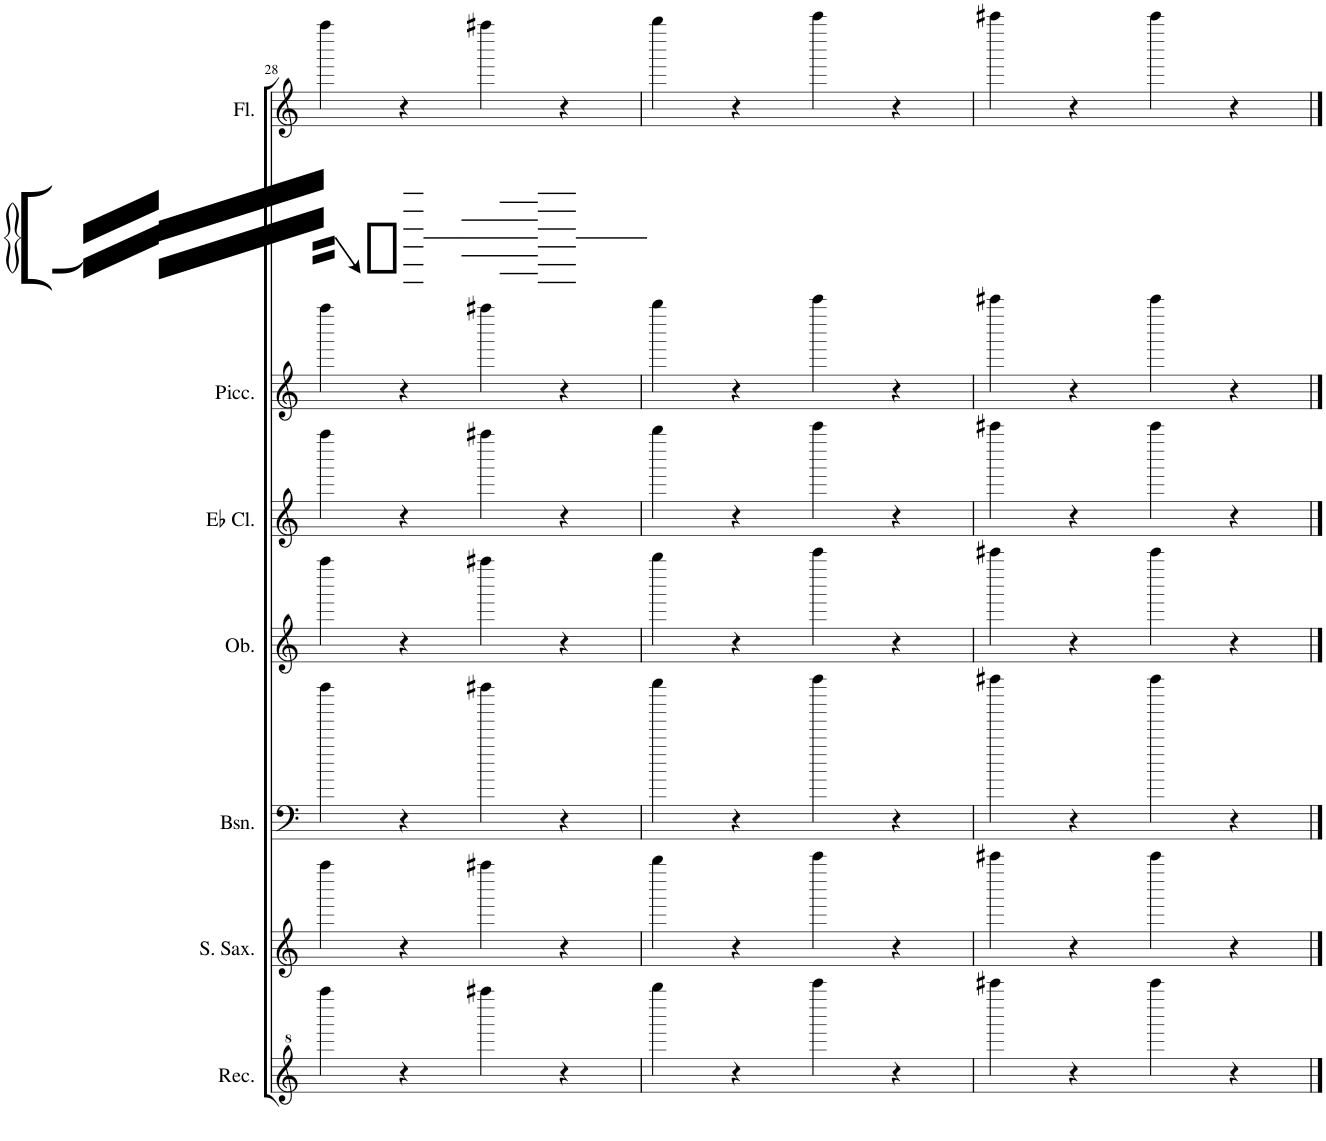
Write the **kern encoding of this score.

**kern	**kern	**kern	**kern	**kern	**kern	**kern
*part7	*part6	*part5	*part4	*part3	*part2	*part1
*staff7	*staff6	*staff5	*staff4	*staff3	*staff2	*staff1
*I"Recorder	*I"Soprano Saxophone	*I"Bassoon	*I"Oboe	*I"Eb Clarinet	*I"Piccolo	*I"Flute
*I'Rec.	*I'S. Sax.	*I'Bsn.	*I'Ob.	*I'Eb Cl.	*I'Picc.	*I'Fl.
!!LO:PB:g=z
*clefG^2	*clefG2	*clefF4	*clefG2	*clefG2	*clefG2	*clefG2
*	*Trd1c2	*	*	*Trd-2c-3	*Trd-7c-12	*
*k[]	*k[]	*k[]	*k[]	*k[]	*k[]	*k[]
*M4/4	*M4/4	*M4/4	*M4/4	*M4/4	*M4/4	*M4/4
=28	=28	=28	=28	=28	=28	=28
4aaaaa\	4aaaa\	4aaaa\	4aaaa\	4aaaa\	4aaaa\	4aaaa<\
4r	4r	4r	4r	4r	4r	4r
4aaaaa#X\	4aaaa#X\	4aaaa#X\	4aaaa#X\	4aaaa#X\	4aaaa#X\	4aaaa#X\
4r	4r	4r	4r	4r	4r	4r
=29	=29	=29	=29	=29	=29	=29
4bbbbb\	4bbbb\	4bbbb\	4bbbb\	4bbbb\	4bbbb\	4bbbb\
4r	4r	4r	4r	4r	4r	4r
4cccccc\	4ccccc\	4ccccc\	4ccccc\	4ccccc\	4ccccc\	4ccccc\
4r	4r	4r	4r	4r	4r	4r
=30	=30	=30	=30	=30	=30	=30
4cccccc#X\	4ccccc#X\	4ccccc#X\	4ccccc#X\	4ccccc#X\	4ccccc#X\	4ccccc#X\
4r	4r	4r	4r	4r	4r	4r
4cccccc#\	4ccccc#\	4ccccc#\	4ccccc#\	4ccccc#\	4ccccc#\	4ccccc#\
4r	4r	4r	4r	4r	4r	4r
==	==	==	==	==	==	==
*-	*-	*-	*-	*-	*-	*-
